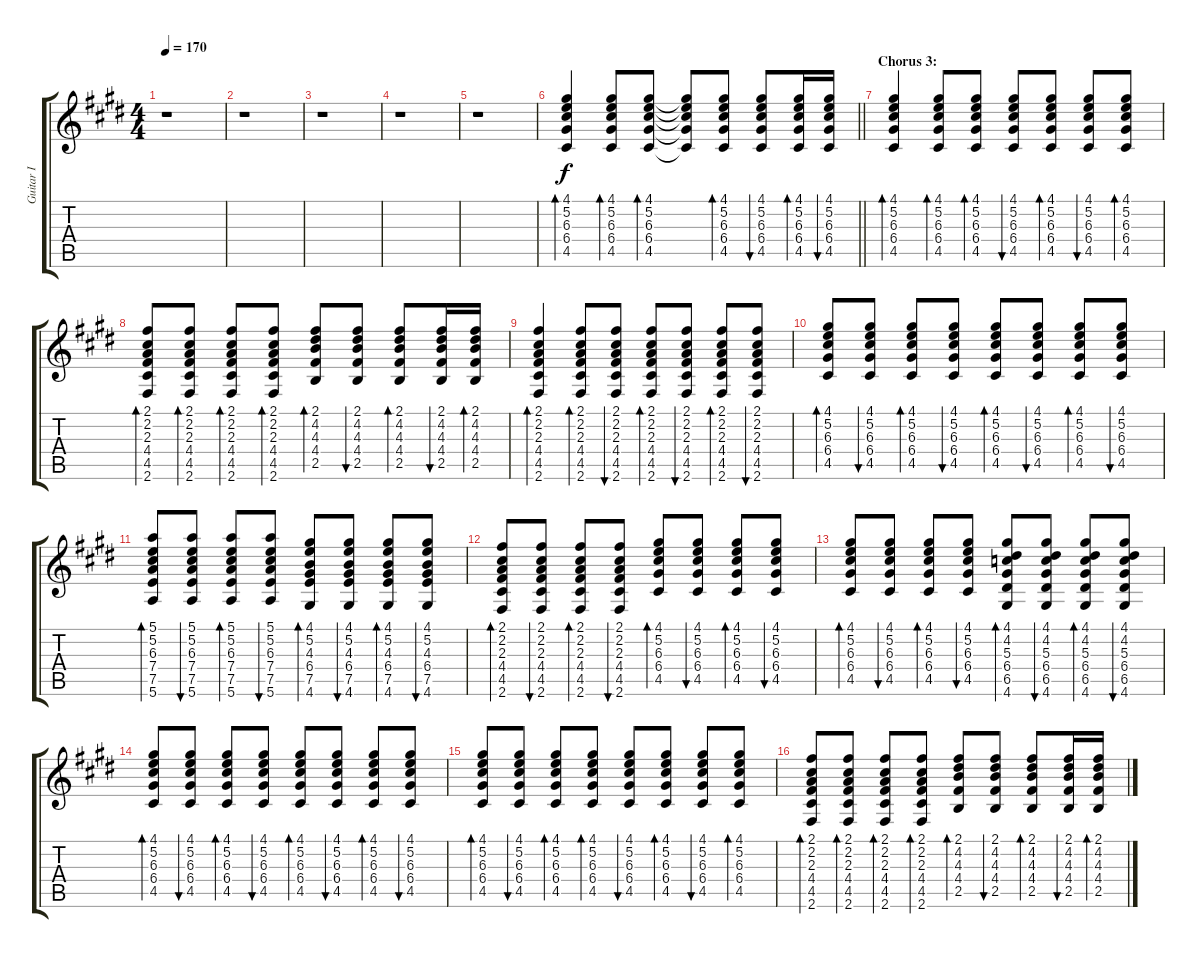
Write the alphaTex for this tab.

\track ("Guitar I" "Guitar I") {instrument acousticguitarnylon}
\staff {score tabs}
\tuning (E4 B3 G3 D3 A2 E2) {hide}
\ts (4 4)
\tempo 170
\clef g2
\ks c#minor
r.1{dy f} |
r.1 |
r.1 |
r.1 |
r.1 |
\barLineRight lightlight
(4.1 5.2 6.3 6.4 4.5).4{bd 120 volume 8 balance 13} (4.1 5.2 6.3 6.4 4.5).8{bd 120} (4.1 5.2 6.3 6.4 4.5).8{bd 120} (4.1{t} 5.2{t} 6.3{t} 6.4{t} 4.5{t}).8 (4.1 5.2 6.3 6.4 4.5).8{bd 120} (4.1 5.2 6.3 6.4 4.5).8{bu 120} (4.1 5.2 6.3 6.4 4.5).16{bd 60} (4.1 5.2 6.3 6.4 4.5).16{bu 60} |
\section ("" "Chorus 3:")
(4.1 5.2 6.3 6.4 4.5).4{bd 240} (4.1 5.2 6.3 6.4 4.5).8{bd 120} (4.1 5.2 6.3 6.4 4.5).8{bd 120} (4.1 5.2 6.3 6.4 4.5).8{bu 120} (4.1 5.2 6.3 6.4 4.5).8{bd 120} (4.1 5.2 6.3 6.4 4.5).8{bu 60} (4.1 5.2 6.3 6.4 4.5).8{bd 120} |
(2.1 2.2 2.3 4.4 4.5 2.6).8{bd 60} (2.1 2.2 2.3 4.4 4.5 2.6).8{bd 60} (2.1 2.2 2.3 4.4 4.5 2.6).8{bd 60} (2.1 2.2 2.3 4.4 4.5 2.6).8{bd 60} (2.1 4.2 4.3 4.4 2.5).8{bd 60} (2.1 4.2 4.3 4.4 2.5).8{bu 60} (2.1 4.2 4.3 4.4 2.5).8{bd 60} (2.1 4.2 4.3 4.4 2.5).16{bu 60} (2.1 4.2 4.3 4.4 2.5).16{bd 60} |
(2.1 2.2 2.3 4.4 4.5 2.6).4{bd 240} (2.1 2.2 2.3 4.4 4.5 2.6).8{bd 120} (2.1 2.2 2.3 4.4 4.5 2.6).8{bu 120} (2.1 2.2 2.3 4.4 4.5 2.6).8{bd 120} (2.1 2.2 2.3 4.4 4.5 2.6).8{bu 120} (2.1 2.2 2.3 4.4 4.5 2.6).8{bd 120} (2.1 2.2 2.3 4.4 4.5 2.6).8{bu 120} |
(4.1 5.2 6.3 6.4 4.5).8{bd 120} (4.1 5.2 6.3 6.4 4.5).8{bu 120} (4.1 5.2 6.3 6.4 4.5).8{bd 120} (4.1 5.2 6.3 6.4 4.5).8{bu 120} (4.1 5.2 6.3 6.4 4.5).8{bd 120} (4.1 5.2 6.3 6.4 4.5).8{bu 120} (4.1 5.2 6.3 6.4 4.5).8{bd 120} (4.1 5.2 6.3 6.4 4.5).8{bu 120} |
(5.1 5.2 6.3 7.4 7.5 5.6).8{bd 120} (5.1 5.2 6.3 7.4 7.5 5.6).8{bu 120} (5.1 5.2 6.3 7.4 7.5 5.6).8{bd 120} (5.1 5.2 6.3 7.4 7.5 5.6).8{bu 120} (4.1 5.2 4.3 6.4 7.5 4.6).8{bd 120} (4.1 5.2 4.3 6.4 7.5 4.6).8{bu 120} (4.1 5.2 4.3 6.4 7.5 4.6).8{bd 120} (4.1 5.2 4.3 6.4 7.5 4.6).8{bu 120} |
(2.1 2.2 2.3 4.4 4.5 2.6).8{bd 120} (2.1 2.2 2.3 4.4 4.5 2.6).8{bu 120} (2.1 2.2 2.3 4.4 4.5 2.6).8{bd 120} (2.1 2.2 2.3 4.4 4.5 2.6).8{bu 120} (4.1 5.2 6.3 6.4 4.5).8{bd 120} (4.1 5.2 6.3 6.4 4.5).8{bu 120} (4.1 5.2 6.3 6.4 4.5).8{bd 120} (4.1 5.2 6.3 6.4 4.5).8{bu 120} |
(4.1 5.2 6.3 6.4 4.5).8{bd 120} (4.1 5.2 6.3 6.4 4.5).8{bu 120} (4.1 5.2 6.3 6.4 4.5).8{bd 120} (4.1 5.2 6.3 6.4 4.5).8{bu 120} (4.1 4.2 5.3 6.4 6.5 4.6).8{bd 120} (4.1 4.2 5.3 6.4 6.5 4.6).8{bu 120} (4.1 4.2 5.3 6.4 6.5 4.6).8{bd 120} (4.1 4.2 5.3 6.4 6.5 4.6).8{bu 120} |
(4.1 5.2 6.3 6.4 4.5).8{bd 120} (4.1 5.2 6.3 6.4 4.5).8{bu 120} (4.1 5.2 6.3 6.4 4.5).8{bd 120} (4.1 5.2 6.3 6.4 4.5).8{bu 120} (4.1 5.2 6.3 6.4 4.5).8{bd 120} (4.1 5.2 6.3 6.4 4.5).8{bu 120} (4.1 5.2 6.3 6.4 4.5).8{bd 120} (4.1 5.2 6.3 6.4 4.5).8{bu 120} |
(4.1 5.2 6.3 6.4 4.5).8{bd 240} (4.1 5.2 6.3 6.4 4.5).8{bu 120} (4.1 5.2 6.3 6.4 4.5).8{bd 120} (4.1 5.2 6.3 6.4 4.5).8{bd 120} (4.1 5.2 6.3 6.4 4.5).8{bu 120} (4.1 5.2 6.3 6.4 4.5).8{bd 120} (4.1 5.2 6.3 6.4 4.5).8{bu 60} (4.1 5.2 6.3 6.4 4.5).8{bd 120} |
(2.1 2.2 2.3 4.4 4.5 2.6).8{bd 60} (2.1 2.2 2.3 4.4 4.5 2.6).8{bd 60} (2.1 2.2 2.3 4.4 4.5 2.6).8{bd 60} (2.1 2.2 2.3 4.4 4.5 2.6).8{bd 60} (2.1 4.2 4.3 4.4 2.5).8{bd 60} (2.1 4.2 4.3 4.4 2.5).8{bu 60} (2.1 4.2 4.3 4.4 2.5).8{bd 60} (2.1 4.2 4.3 4.4 2.5).16{bu 60} (2.1 4.2 4.3 4.4 2.5).16{bd 60}
